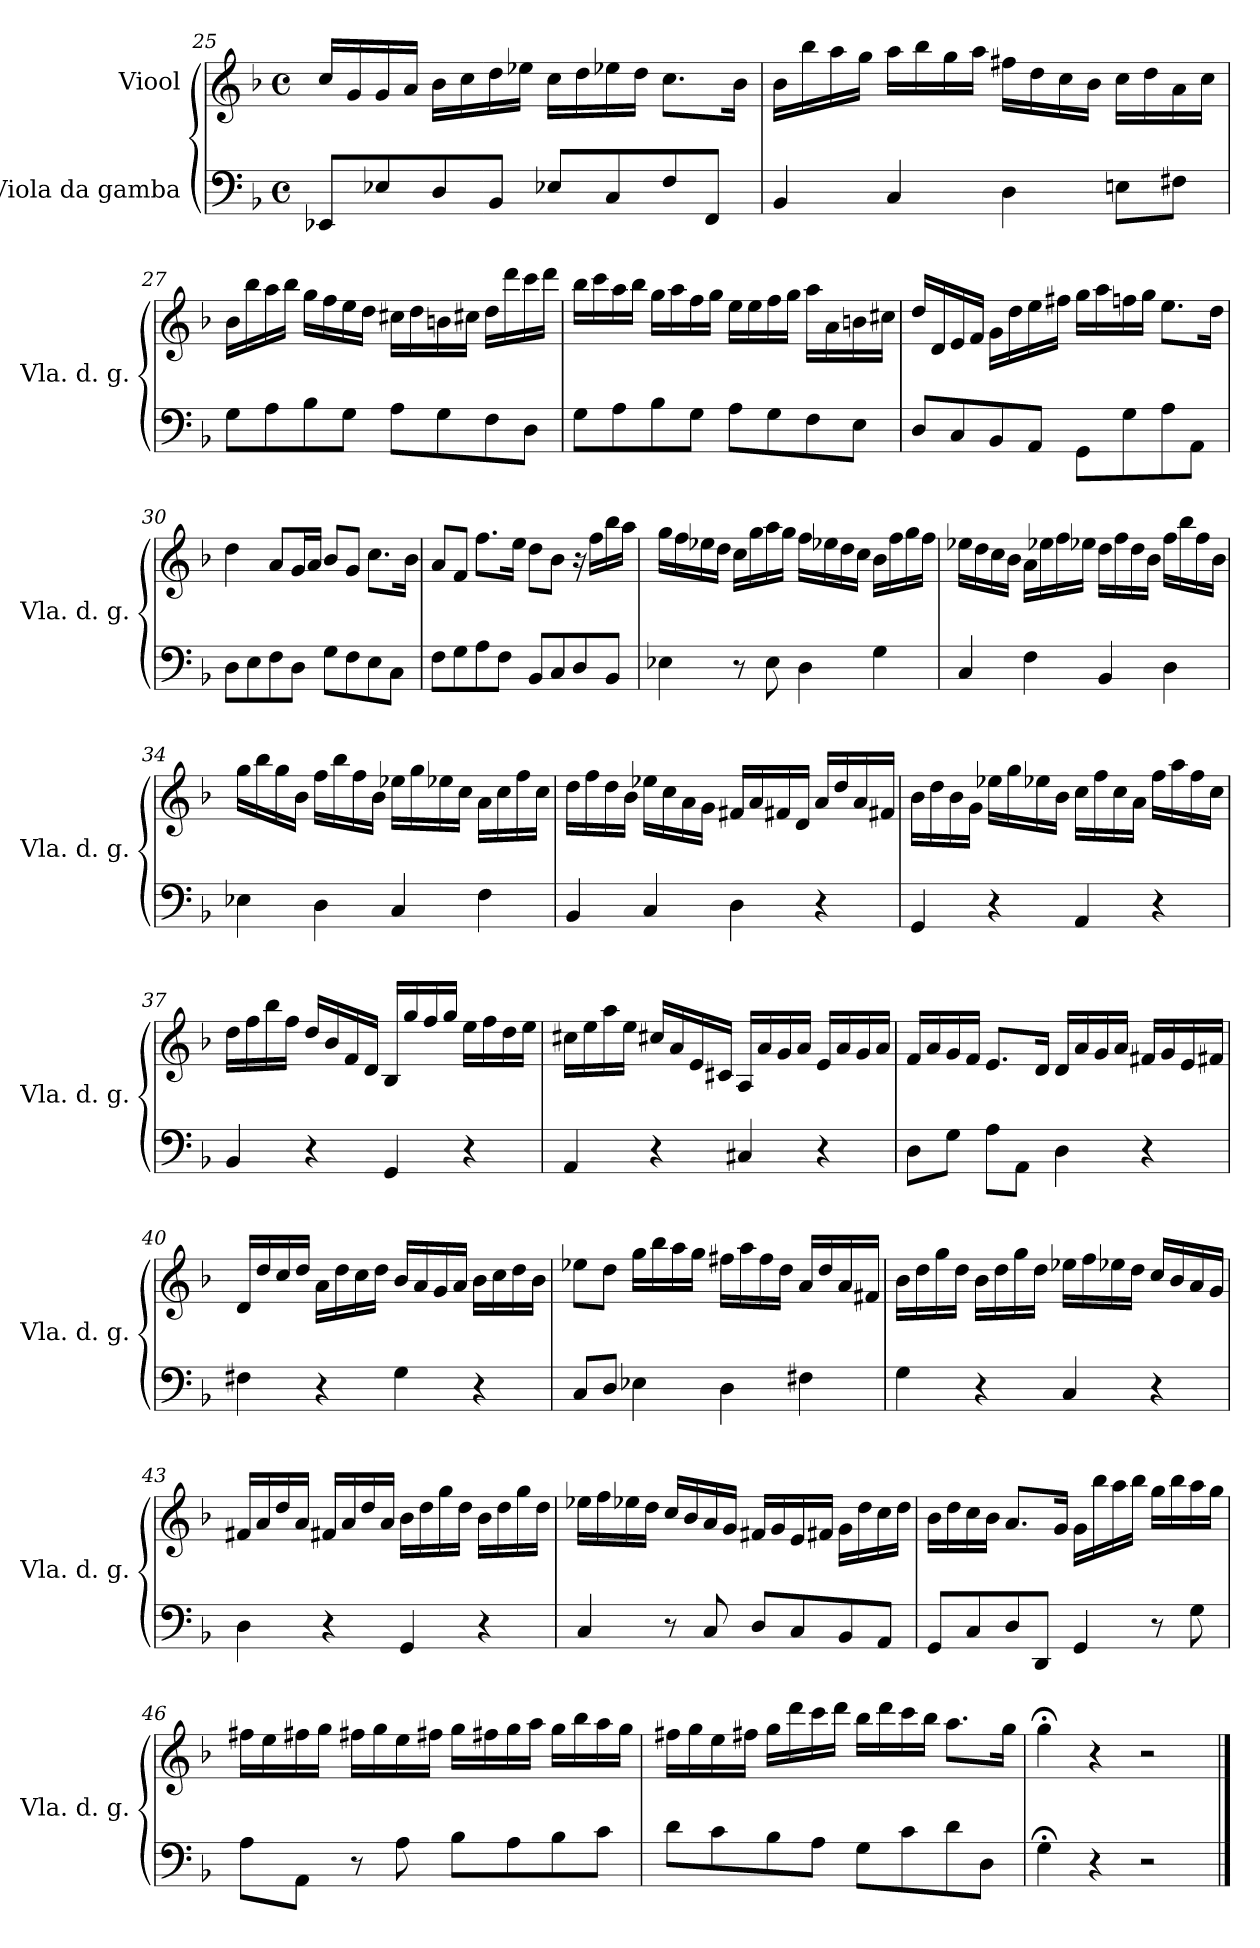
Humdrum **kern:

**kern	**kern
*part2	*part1
*staff2	*staff1
*I"Viola da gamba	*I"Viool
*I'Vla. d. g.	*
*clefF4	*clefG2
*k[b-]	*k[b-]
*M4/4	*M4/4
*met(c)	*met(c)
=25	=25
8EE-X/L	16cc/LL
.	16g/
8E-X/	16g/
.	16a/JJ
8D/	16b-\LL
.	16cc\
8BB-/J	16dd\
.	16ee-X\JJ
8E-X/L	16cc\LL
.	16dd\
8C/	16ee-X\
.	16dd\JJ
8F/	8.cc\L
8FF/J	.
.	16b-\Jk
!!LO:LB:g=z
=26	=26
4BB-/	16b-\LL
.	16bb-\
.	16aa\
.	16gg\JJ
4C/	16aa\LL
.	16bb-\
.	16gg\
.	16aa\JJ
4D\	16ff#X\LL
.	16dd\
.	16cc\
.	16b-\JJ
8En\L	16cc\LL
.	16dd\
8F#X\J	16a\
.	16cc\JJ
=27	=27
8G\L	16b-\LL
.	16bb-\
8A\	16aa\
.	16bb-\JJ
8B-\	16gg\LL
.	16ff\
8G\J	16ee\
.	16dd\JJ
8A\L	16cc#X\LL
.	16dd\
8G\	16bn\
.	16cc#X\JJ
8F\	16dd\LL
.	16ddd\
8D\J	16ccc\
.	16ddd\JJ
!!LO:LB:g=z
=28	=28
8G\L	16bb-\LL
.	16ccc\
8A\	16aa\
.	16bb-\JJ
8B-\	16gg\LL
.	16aa\
8G\J	16ff\
.	16gg\JJ
8A\L	16ee\LL
.	16ee\
8G\	16ff\
.	16gg\JJ
8F\	16aa\LL
.	16a\
8E\J	16bn\
.	16cc#X\JJ
=29	=29
8D/L	16dd/LL
.	16d/
8C/	16e/
.	16f/JJ
8BB-/	16g\LL
.	16dd\
8AA/J	16ee\
.	16ff#X\JJ
8GG\L	16gg\LL
.	16aa\
8G\	16ffn\
.	16gg\JJ
8A\	8.ee\L
8AA\J	.
.	16dd\Jk
!!LO:PB:g=z
=30	=30
8D\L	4dd\
8E\	.
8F\	8a/L
8D\J	16g/L
.	16a/JJ
8G\L	8b-/L
8F\	8g/J
8E\	8.cc\L
8C\J	.
.	16b-\Jk
=31	=31
8F\L	8a/L
8G\	8f/J
8A\	8.ff\L
8F\J	.
.	16ee\Jk
8BB-/L	8dd\L
8C/	8b-\J
8D/	16r
.	16ff\LL
8BB-/J	16bb-\
.	16aa\JJ
=32	=32
4E-X\	16gg\LL
.	16ff\
.	16ee-X\
.	16dd\JJ
8r	16cc\LL
.	16gg\
8E-\	16aa\
.	16gg\JJ
4D\	16ff\LL
.	16ee-X\
.	16dd\
.	16cc\JJ
4G\	16b-\LL
.	16ff\
.	16gg\
.	16ff\JJ
!!LO:LB:g=z
=33	=33
4C/	16ee-X\LL
.	16dd\
.	16cc\
.	16b-\JJ
4F\	16a\LL
.	16ee-X\
.	16ff\
.	16ee-X\JJ
4BB-/	16dd\LL
.	16ff\
.	16dd\
.	16b-\JJ
4D\	16ff\LL
.	16bb-\
.	16ff\
.	16b-\JJ
=34	=34
4E-X\	16gg\LL
.	16bb-\
.	16gg\
.	16b-\JJ
4D\	16ff\LL
.	16bb-\
.	16ff\
.	16b-\JJ
4C/	16ee-X\LL
.	16gg\
.	16ee-X\
.	16cc\JJ
4F\	16a\LL
.	16cc\
.	16ff\
.	16cc\JJ
!!LO:LB:g=z
=35	=35
4BB-/	16dd\LL
.	16ff\
.	16dd\
.	16b-\JJ
4C/	16ee-X\LL
.	16cc\
.	16a\
.	16g\JJ
4D\	16f#X/LL
.	16a/
.	16f#X/
.	16d/JJ
4r	16a/LL
.	16dd/
.	16a/
.	16f#X/JJ
=36	=36
4GG/	16b-\LL
.	16dd\
.	16b-\
.	16g\JJ
4r	16ee-X\LL
.	16gg\
.	16ee-X\
.	16b-\JJ
4AA/	16cc\LL
.	16ff\
.	16cc\
.	16a\JJ
4r	16ff\LL
.	16aa\
.	16ff\
.	16cc\JJ
!!LO:LB:g=z
=37	=37
4BB-/	16dd\LL
.	16ff\
.	16bb-\
.	16ff\JJ
4r	16dd/LL
.	16b-/
.	16f/
.	16d/JJ
4GG/	16B-/LL
.	16gg/
.	16ff/
.	16gg/JJ
4r	16ee\LL
.	16ff\
.	16dd\
.	16ee\JJ
=38	=38
4AA/	16cc#X\LL
.	16ee\
.	16aa\
.	16ee\JJ
4r	16cc#X/LL
.	16a/
.	16e/
.	16c#X/JJ
4C#X/	16A/LL
.	16a/
.	16g/
.	16a/JJ
4r	16e/LL
.	16a/
.	16g/
.	16a/JJ
!!LO:LB:g=z
=39	=39
8D\L	16f/LL
.	16a/
8G\J	16g/
.	16f/JJ
8A\L	8.e/L
8AA\J	.
.	16d/Jk
4D\	16d/LL
.	16a/
.	16g/
.	16a/JJ
4r	16f#X/LL
.	16g/
.	16e/
.	16f#X/JJ
=40	=40
4F#X\	16d/LL
.	16dd/
.	16cc/
.	16dd/JJ
4r	16a\LL
.	16dd\
.	16cc\
.	16dd\JJ
4G\	16b-/LL
.	16a/
.	16g/
.	16a/JJ
4r	16b-\LL
.	16cc\
.	16dd\
.	16b-\JJ
!!LO:LB:g=z
=41	=41
8C/L	8ee-X\L
8D/J	8dd\J
4E-X\	16gg\LL
.	16bb-\
.	16aa\
.	16gg\JJ
4D\	16ff#X\LL
.	16aa\
.	16ff#\
.	16dd\JJ
4F#X\	16a/LL
.	16dd/
.	16a/
.	16f#X/JJ
=42	=42
4G\	16b-\LL
.	16dd\
.	16gg\
.	16dd\JJ
4r	16b-\LL
.	16dd\
.	16gg\
.	16dd\JJ
4C/	16ee-X\LL
.	16ff\
.	16ee-X\
.	16dd\JJ
4r	16cc/LL
.	16b-/
.	16a/
.	16g/JJ
!!LO:PB:g=z
=43	=43
4D\	16f#X/LL
.	16a/
.	16dd/
.	16a/JJ
4r	16f#X/LL
.	16a/
.	16dd/
.	16a/JJ
4GG/	16b-\LL
.	16dd\
.	16gg\
.	16dd\JJ
4r	16b-\LL
.	16dd\
.	16gg\
.	16dd\JJ
=44	=44
4C/	16ee-X\LL
.	16ff\
.	16ee-X\
.	16dd\JJ
8r	16cc/LL
.	16b-/
8C/	16a/
.	16g/JJ
8D/L	16f#X/LL
.	16g/
8C/	16e/
.	16f#X/JJ
8BB-/	16g\LL
.	16dd\
8AA/J	16cc\
.	16dd\JJ
!!LO:LB:g=z
=45	=45
8GG/L	16b-\LL
.	16dd\
8C/	16cc\
.	16b-\JJ
8D/	8.a/L
8DD/J	.
.	16g/Jk
4GG/	16g\LL
.	16bb-\
.	16aa\
.	16bb-\JJ
8r	16gg\LL
.	16bb-\
8G\	16aa\
.	16gg\JJ
=46	=46
8A\L	16ff#X\LL
.	16ee\
8AA\J	16ff#X\
.	16gg\JJ
8r	16ff#X\LL
.	16gg\
8A\	16ee\
.	16ff#X\JJ
8B-\L	16gg\LL
.	16ff#X\
8A\	16gg\
.	16aa\JJ
8B-\	16gg\LL
.	16bb-\
8c\J	16aa\
.	16gg\JJ
!!LO:LB:g=z
=47	=47
8d\L	16ff#X\LL
.	16gg\
8c\	16ee\
.	16ff#X\JJ
8B-\	16gg\LL
.	16ddd\
8A\J	16ccc\
.	16ddd\JJ
8G\L	16bb-\LL
.	16ddd\
8c\	16ccc\
.	16bb-\JJ
8d\	8.aa\L
8D\J	.
.	16gg\Jk
=48	=48
4G;<\	4gg;<\
4r	4r
2r	2r
==	==
*-	*-
